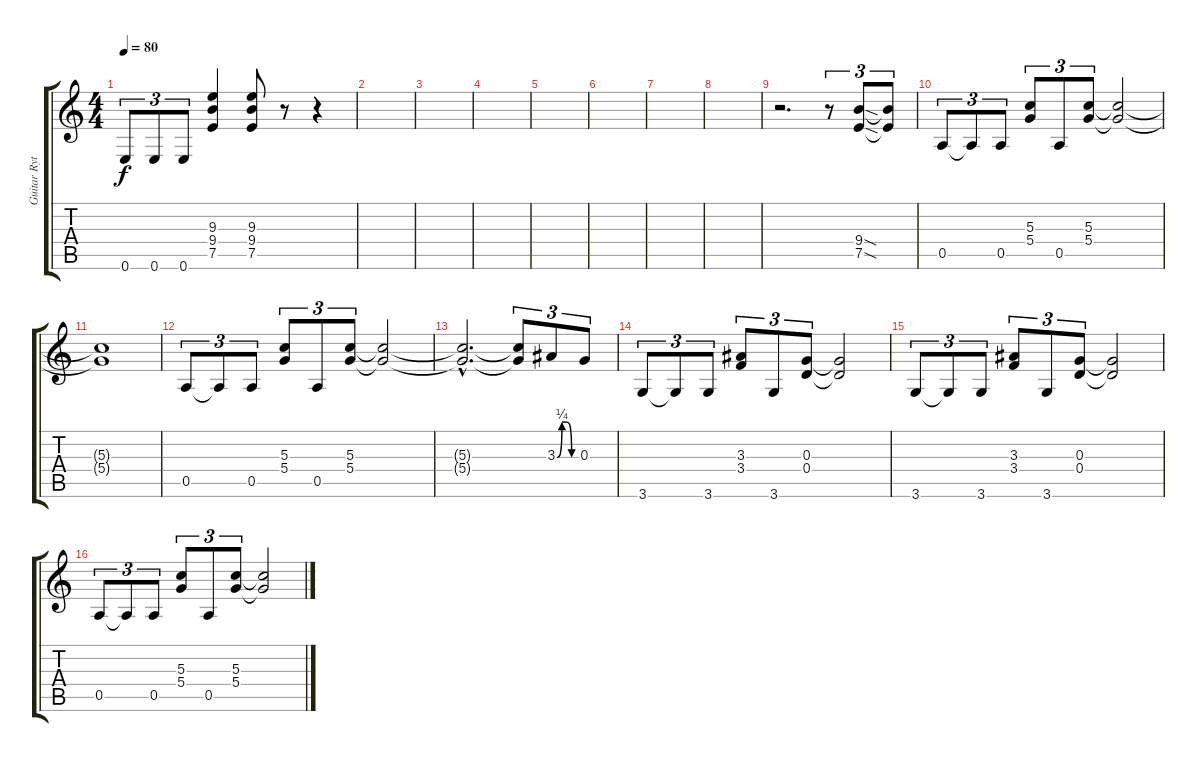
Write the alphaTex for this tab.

\track ("Guitar Rythm 2" "Guitar Ryt") {instrument overdrivenguitar}
\staff {score tabs}
\tuning (E4 B3 G3 D3 A2 E2) {hide}
\ts (4 4)
\tempo 80
\clef g2
\ks c
0.6.8{tu (3 2) dy f} 0.6.8{tu (3 2)} 0.6.8{tu (3 2)} (9.3 9.4 7.5).4 (9.3 9.4 7.5).8 r.8 r.4 |
|
|
|
|
|
|
|
r.2{d} r.8{tu (3 2)} (9.4{sod} 7.5{sod}).8{tu (3 2)} (9.4{t} 7.5{t}).8{tu (3 2)} |
0.5.8{tu (3 2)} 0.5{t}.8{tu (3 2)} 0.5.8{tu (3 2)} (5.3 5.4).8{tu (3 2)} 0.5.8{tu (3 2)} (5.3 5.4).8{tu (3 2)} (5.3{t} 5.4{t}).2 |
(5.3{t} 5.4{t}).1 |
0.5.8{tu (3 2)} 0.5{t}.8{tu (3 2)} 0.5.8{tu (3 2)} (5.3 5.4).8{tu (3 2)} 0.5.8{tu (3 2)} (5.3 5.4).8{tu (3 2)} (5.3{t} 5.4{t}).2 |
(5.3{hac t} 5.4{hac t}).2{d} (5.3{t} 5.4{t}).8{tu (3 2)} 3.3{be (custom 0 0 15 1 30 1 45 0 60 0)}.8{tu (3 2)} 0.3.8{tu (3 2)} |
3.6.8{tu (3 2)} 3.6{t}.8{tu (3 2)} 3.6.8{tu (3 2)} (3.3 3.4).8{tu (3 2)} 3.6.8{tu (3 2)} (0.3 0.4).8{tu (3 2)} (0.3{t} 0.4{t}).2 |
3.6.8{tu (3 2)} 3.6{t}.8{tu (3 2)} 3.6.8{tu (3 2)} (3.3 3.4).8{tu (3 2)} 3.6.8{tu (3 2)} (0.3 0.4).8{tu (3 2)} (0.3{t} 0.4{t}).2 |
0.5.8{tu (3 2)} 0.5{t}.8{tu (3 2)} 0.5.8{tu (3 2)} (5.3 5.4).8{tu (3 2)} 0.5.8{tu (3 2)} (5.3 5.4).8{tu (3 2)} (5.3{t} 5.4{t}).2
